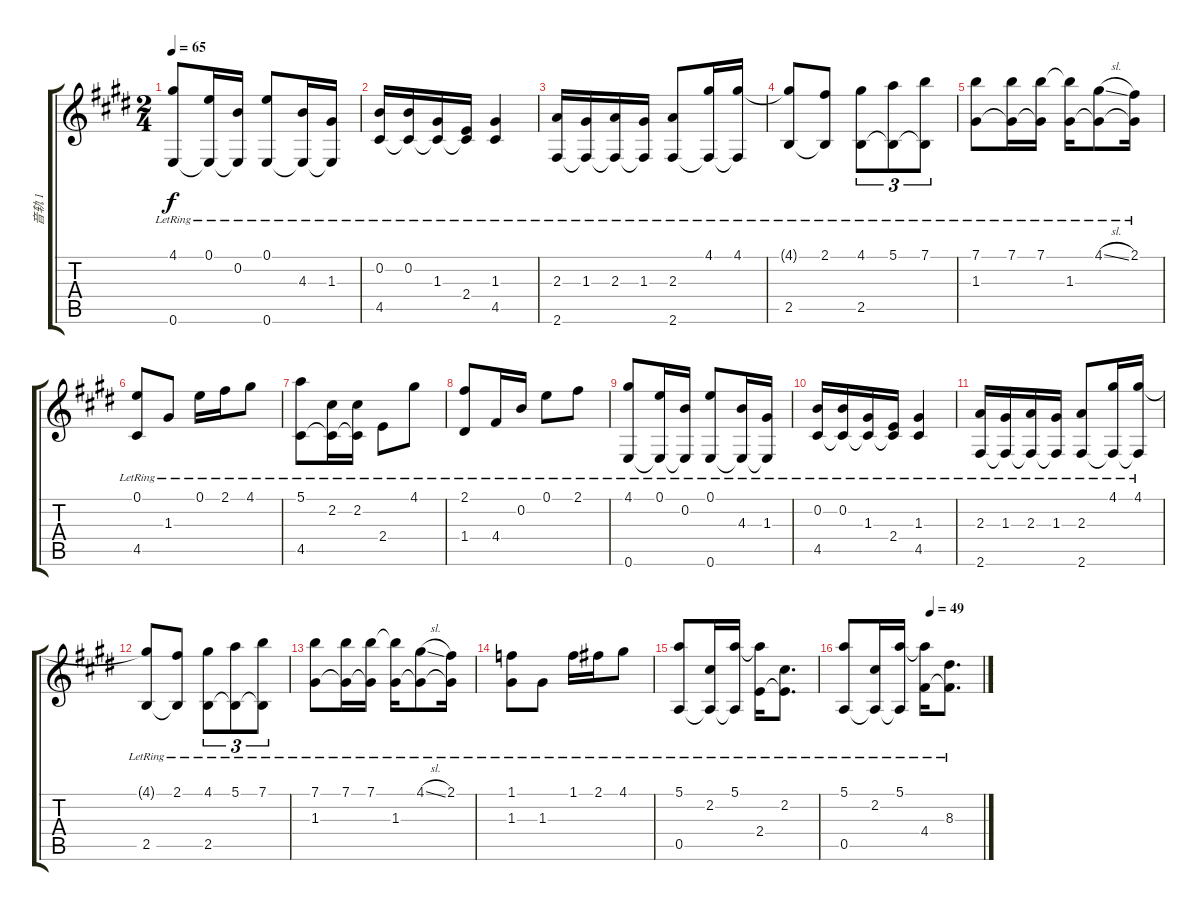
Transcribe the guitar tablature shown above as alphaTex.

\track ("音轨 1" "音轨 1") {instrument acousticguitarsteel}
\staff {score tabs}
\tuning (E4 B3 G3 D3 A2 E2) {hide}
\ts (2 4)
\tempo 65
\clef g2
\ks e
(4.1{lr} 0.6{lr}).8{dy f} (0.1{lr} 0.6{t}).16 (0.2{lr} 0.6{t}).16 (0.1{lr} 0.6{lr}).8 (4.3{lr} 0.6{t}).16 (1.3{lr} 0.6{t}).16 |
(0.2{lr} 4.5{lr}).16 (0.2{lr} 4.5{t}).16 (1.3{lr} 4.5{t}).16 (2.4{lr} 4.5{t}).16 (1.3{lr} 4.5{lr}).4 |
(2.3{lr} 2.6{lr}).16 (1.3{lr} 2.6{t}).16 (2.3{lr} 2.6{t}).16 (1.3{lr} 2.6{t}).16 (2.3{lr} 2.6{lr}).8 (4.1{lr} 2.6{t}).16 (4.1{lr} 2.6{t}).16 |
(4.1{t} 2.5{lr}).8 (2.1{lr} 2.5{t}).8 (4.1{lr} 2.5{lr}).8{tu (3 2)} (5.1{lr} 2.5{t}).8{tu (3 2)} (7.1{lr} 2.5{t}).8{tu (3 2)} |
(7.1{lr} 1.3{lr}).8 (7.1{lr} 1.3{t}).16 (7.1{lr} 1.3{t}).16 (7.1{t} 1.3{lr}).16 (4.1{sl lr} 1.3{t}).8 (2.1{lr} 1.3{t}).16 |
(0.1{lr} 4.5{lr}).8 1.3{lr}.8 0.1{lr}.16 2.1{lr}.16 4.1{lr}.8 |
(5.1{lr} 4.5{lr}).8 (2.2{lr} 4.5{t}).16 (2.2{lr} 4.5{t}).16 2.4{lr}.8 4.1{lr}.8 |
(2.1{lr} 1.4{lr}).8 4.4{lr}.16 0.2{lr}.16 0.1{lr}.8 2.1{lr}.8 |
(4.1{lr} 0.6{lr}).8 (0.1{lr} 0.6{t}).16 (0.2{lr} 0.6{t}).16 (0.1{lr} 0.6{lr}).8 (4.3{lr} 0.6{t}).16 (1.3{lr} 0.6{t}).16 |
(0.2{lr} 4.5{lr}).16 (0.2{lr} 4.5{t}).16 (1.3{lr} 4.5{t}).16 (2.4{lr} 4.5{t}).16 (1.3{lr} 4.5{lr}).4 |
(2.3{lr} 2.6{lr}).16 (1.3{lr} 2.6{t}).16 (2.3{lr} 2.6{t}).16 (1.3{lr} 2.6{t}).16 (2.3{lr} 2.6{lr}).8 (4.1{lr} 2.6{t}).16 (4.1{lr} 2.6{t}).16 |
(4.1{t} 2.5{lr}).8 (2.1{lr} 2.5{t}).8 (4.1{lr} 2.5{lr}).8{tu (3 2)} (5.1{lr} 2.5{t}).8{tu (3 2)} (7.1{lr} 2.5{t}).8{tu (3 2)} |
(7.1{lr} 1.3{lr}).8 (7.1{lr} 1.3{t}).16 (7.1{lr} 1.3{t}).16 (7.1{t} 1.3{lr}).16 (4.1{sl lr} 1.3{t}).8{txt ""} (2.1{lr} 1.3{t}).16 |
(1.1{lr} 1.3{lr}).8 1.3{lr}.8 1.1{lr}.16 2.1{lr}.16 4.1{lr}.8 |
(5.1{lr} 0.5{lr}).8 (2.2{lr} 0.5{t}).16 (5.1{lr} 0.5{t}).16 (5.1{t} 2.4{lr}).16 (2.2{lr} 2.4{t}).8{d} |
\tempo (49 0.625)
(5.1{lr} 0.5{lr}).8 (2.2{lr} 0.5{t}).16 (5.1{lr} 0.5{t}).16 (5.1{t} 4.4{lr}).16 (8.3{lr} 4.4{t}).8{d}
